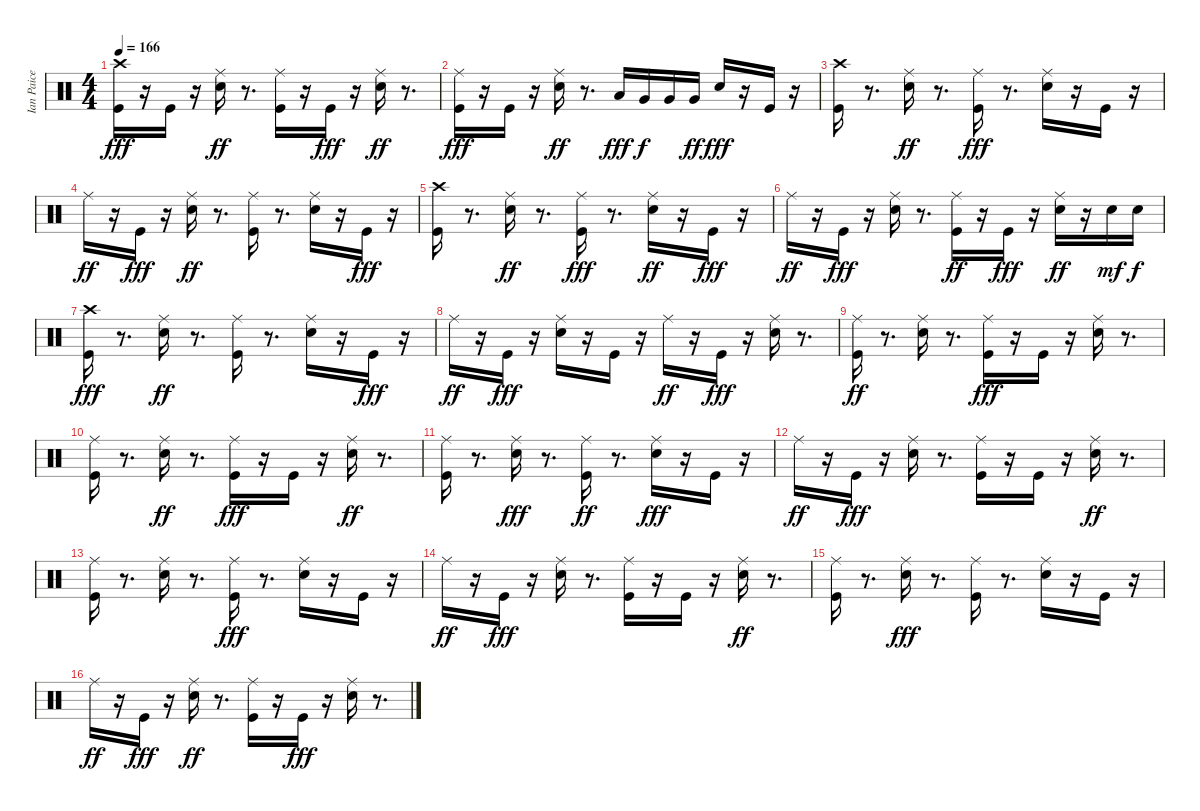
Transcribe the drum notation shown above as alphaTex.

\track ("Ian Paice" "Ian Paice") {instrument percussion}
\staff {score}
\articulation defaults
\ts (4 4)
\tempo 166
\clef neutral
\ks c
("Kick (hit)" "Crash high (hit)").16{dy fff} r.16 "Kick (hit)".16 r.16 ("Snare (hit) 2" "Ride (middle)").16{dy ff} r.8{d} ("Kick (hit)" "Ride (middle)").16 r.16 "Kick (hit)".16{dy fff} r.16 ("Snare (hit) 2" "Ride (middle)").16{dy ff} r.8{d} |
("Ride (middle)" "Kick (hit)").16{dy fff} r.16 "Kick (hit)".16 r.16 ("Snare (hit) 2" "Ride (middle)").16{dy ff} r.8{d} "Low Tom (hit)".16{dy fff} "Very Low Tom (hit)".16{dy f} "Very Low Tom (hit)".16 "Very Low Tom (hit)".16{dy ff} "Snare (hit) 2".16{dy fff} r.16 "Kick (hit)".16 r.16 |
("Kick (hit)" "Crash high (hit)").16 r.8{d} ("Snare (hit) 2" "Ride (middle)").16{dy ff} r.8{d} ("Ride (middle)" "Kick (hit)").16{dy fff} r.8{d} ("Ride (middle)" "Snare (hit) 2").16 r.16 "Kick (hit)".16 r.16 |
"Ride (middle)".16{dy ff} r.16 "Kick (hit)".16{dy fff} r.16 ("Snare (hit) 2" "Ride (middle)").16{dy ff} r.8{d} ("Kick (hit)" "Ride (middle)").16 r.8{d} ("Snare (hit) 2" "Ride (middle)").16 r.16 "Kick (hit)".16{dy fff} r.16 |
("Kick (hit)" "Crash high (hit)").16 r.8{d} ("Snare (hit) 2" "Ride (middle)").16{dy ff} r.8{d} ("Ride (middle)" "Kick (hit)").16{dy fff} r.8{d} ("Snare (hit) 2" "Ride (middle)").16{dy ff} r.16 "Kick (hit)".16{dy fff} r.16 |
"Ride (middle)".16{dy ff} r.16 "Kick (hit)".16{dy fff} r.16 ("Ride (middle)" "Snare (hit) 2").16 r.8{d} ("Kick (hit)" "Ride (middle)").16{dy ff} r.16 "Kick (hit)".16{dy fff} r.16 ("Snare (hit) 2" "Ride (middle)").16{dy ff} r.16 "Snare (hit) 2".16{dy mf} "Snare (hit) 2".16{dy f} |
("Kick (hit)" "Crash high (hit)").16{dy fff} r.8{d} ("Snare (hit) 2" "Ride (middle)").16{dy ff} r.8{d} ("Kick (hit)" "Ride (middle)").16 r.8{d} ("Snare (hit) 2" "Ride (middle)").16 r.16 "Kick (hit)".16{dy fff} r.16 |
"Ride (middle)".16{dy ff} r.16 "Kick (hit)".16{dy fff} r.16 ("Ride (middle)" "Snare (hit) 2").16 r.16 "Kick (hit)".16 r.16 "Ride (middle)".16{dy ff} r.16 "Kick (hit)".16{dy fff} r.16 ("Ride (middle)" "Snare (hit) 2").16 r.8{d} |
("Kick (hit)" "Ride (middle)").16{dy ff} r.8{d} ("Snare (hit) 2" "Ride (middle)").16 r.8{d} ("Ride (middle)" "Kick (hit)").16{dy fff} r.16 "Kick (hit)".16 r.16 ("Ride (middle)" "Snare (hit) 2").16 r.8{d} |
("Ride (middle)" "Kick (hit)").16 r.8{d} ("Snare (hit) 2" "Ride (middle)").16{dy ff} r.8{d} ("Ride (middle)" "Kick (hit)").16{dy fff} r.16 "Kick (hit)".16 r.16 ("Snare (hit) 2" "Ride (middle)").16{dy ff} r.8{d} |
("Kick (hit)" "Ride (middle)").16 r.8{d} ("Ride (middle)" "Snare (hit) 2").16{dy fff} r.8{d} ("Kick (hit)" "Ride (middle)").16{dy ff} r.8{d} ("Ride (middle)" "Snare (hit) 2").16{dy fff} r.16 "Kick (hit)".16 r.16 |
"Ride (middle)".16{dy ff} r.16 "Kick (hit)".16{dy fff} r.16 ("Ride (middle)" "Snare (hit) 2").16 r.8{d} ("Ride (middle)" "Kick (hit)").16 r.16 "Kick (hit)".16 r.16 ("Snare (hit) 2" "Ride (middle)").16{dy ff} r.8{d} |
("Kick (hit)" "Ride (middle)").16 r.8{d} ("Snare (hit) 2" "Ride (middle)").16 r.8{d} ("Ride (middle)" "Kick (hit)").16{dy fff} r.8{d} ("Ride (middle)" "Snare (hit) 2").16 r.16 "Kick (hit)".16 r.16 |
"Ride (middle)".16{dy ff} r.16 "Kick (hit)".16{dy fff} r.16 ("Ride (middle)" "Snare (hit) 2").16 r.8{d} ("Ride (middle)" "Kick (hit)").16 r.16 "Kick (hit)".16 r.16 ("Snare (hit) 2" "Ride (middle)").16{dy ff} r.8{d} |
("Kick (hit)" "Ride (middle)").16 r.8{d} ("Ride (middle)" "Snare (hit) 2").16{dy fff} r.8{d} ("Ride (middle)" "Kick (hit)").16 r.8{d} ("Ride (middle)" "Snare (hit) 2").16 r.16 "Kick (hit)".16 r.16 |
"Ride (middle)".16{dy ff} r.16 "Kick (hit)".16{dy fff} r.16 ("Snare (hit) 2" "Ride (middle)").16{dy ff} r.8{d} ("Kick (hit)" "Ride (middle)").16 r.16 "Kick (hit)".16{dy fff} r.16 ("Ride (middle)" "Snare (hit) 2").16 r.8{d}
